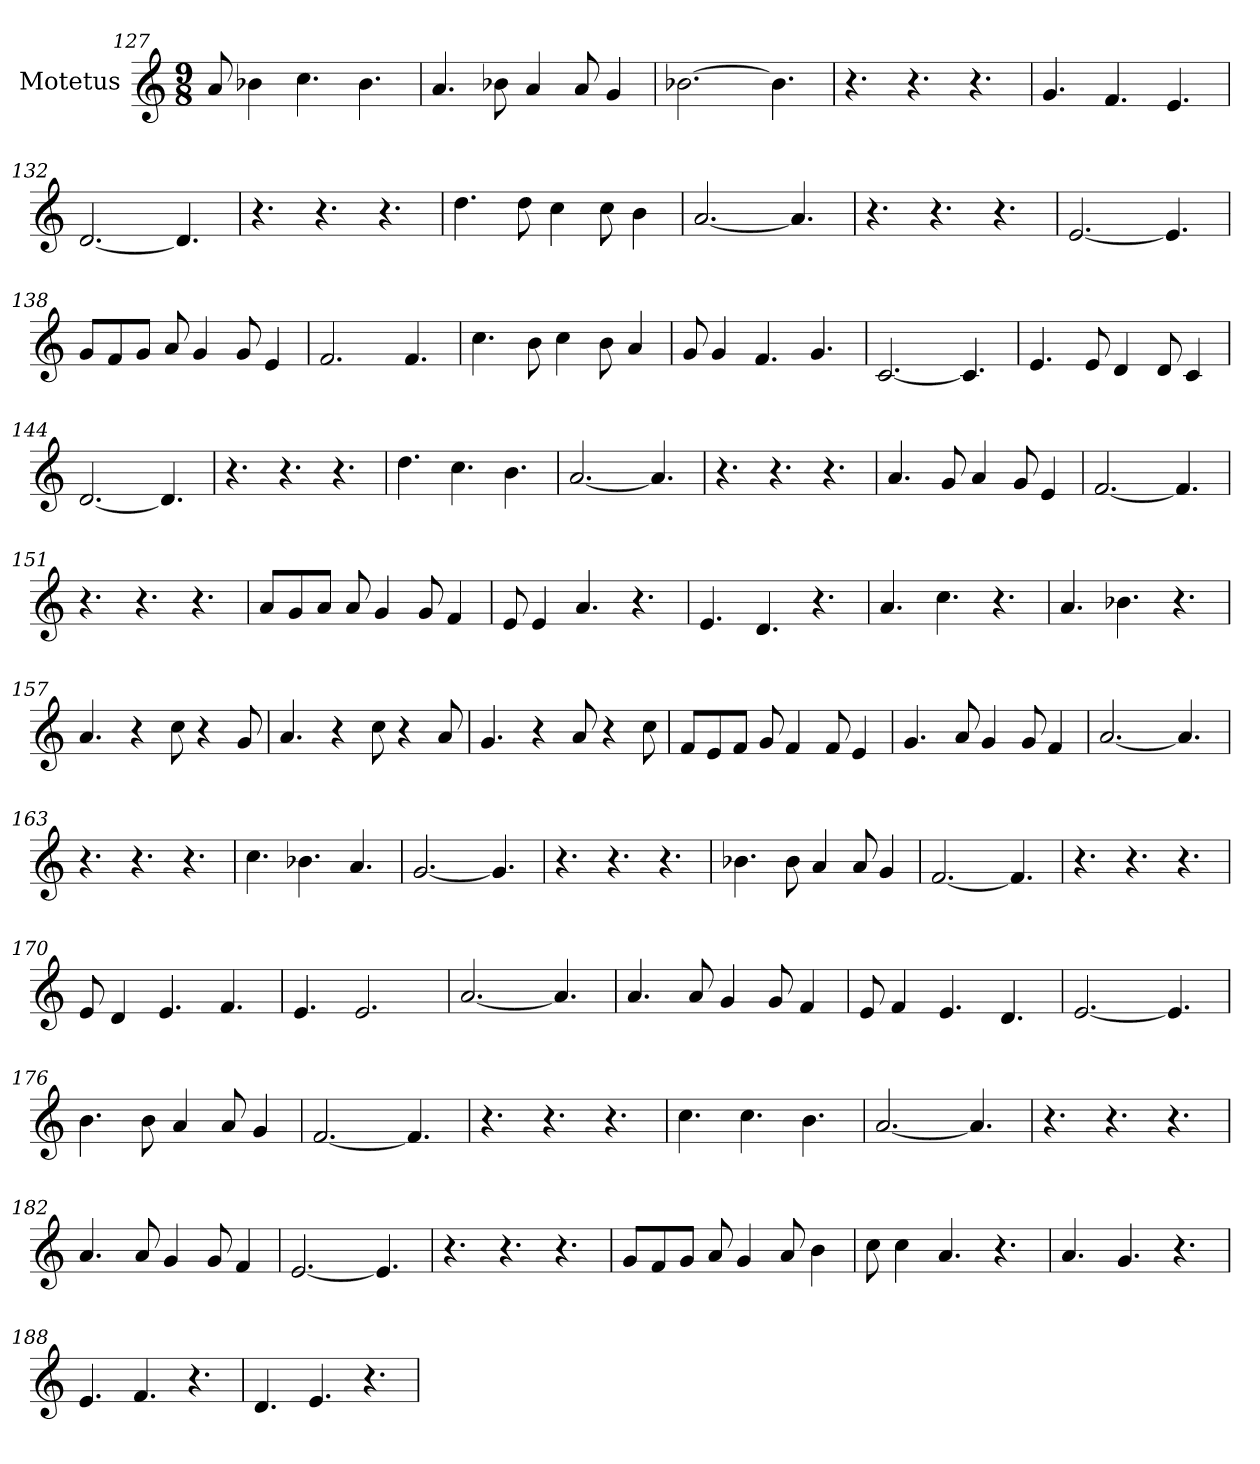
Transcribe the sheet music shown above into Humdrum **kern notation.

**kern
*part1
*staff1
*I"Motetus
*I'M.
*clefG2
*k[]
*M9/8
=127
8a/
4b-X\
4.cc\
4.b-\
!!LO:LB:g=z
=128
4.a/
8b-X\
4a/
8a/
4g/
=129
[2.b-X\
4.b-\]
=130
4.r
4.r
4.r
=131
4.g/
4.f/
4.e/
=132
[2.d/
4.d/]
=133
4.r
4.r
4.r
=134
4.dd\
8dd\
4cc\
8cc\
4b\
=135
[2.a/
4.a/]
!!LO:LB:g=z
=136
4.r
4.r
4.r
=137
[2.e/
4.e/]
=138
8g/L
8f/
8g/J
8a/
4g/
8g/
4e/
=139
2.f/
4.f/
=140
4.cc\
8b\
4cc\
8b\
4a/
!!LO:LB:g=z
=141
8g/
4g/
4.f/
4.g/
=142
[2.c/
4.c/]
=143
4.e/
8e/
4d/
8d/
4c/
=144
[2.d/
4.d/]
=145
4.r
4.r
4.r
=146
4.dd\
4.cc\
4.b\
=147
[2.a/
4.a/]
=148
4.r
4.r
4.r
!!LO:LB:g=z
=149
4.a/
8g/
4a/
8g/
4e/
=150
[2.f/
4.f/]
=151
4.r
4.r
4.r
=152
8a/L
8g/
8a/J
8a/
4g/
8g/
4f/
=153
8e/
4e/
4.a/
4.r
=154
4.e/
4.d/
4.r
=155
4.a/
4.cc\
4.r
!!LO:LB:g=z
=156
4.a/
4.b-X\
4.r
=157
4.a/
4r
8cc\
4r
8g/
=158
4.a/
4r
8cc\
4r
8a/
=159
4.g/
4r
8a/
4r
8cc\
=160
8f/L
8e/
8f/J
8g/
4f/
8f/
4e/
!!LO:LB:g=z
=161
4.g/
8a/
4g/
8g/
4f/
=162
[2.a/
4.a/]
=163
4.r
4.r
4.r
=164
4.cc\
4.b-X\
4.a/
=165
[2.g/
4.g/]
=166
4.r
4.r
4.r
=167
4.b-X\
8b-\
4a/
8a/
4g/
=168
[2.f/
4.f/]
!!LO:PB:g=z
=169
4.r
4.r
4.r
=170
8e/
4d/
4.e/
4.f/
=171
4.e/
2.e/
=172
[2.a/
4.a/]
=173
4.a/
8a/
4g/
8g/
4f/
=174
8e/
4f/
4.e/
4.d/
=175
[2.e/
4.e/]
=176
4.b\
8b\
4a/
8a/
4g/
!!LO:LB:g=z
=177
[2.f/
4.f/]
=178
4.r
4.r
4.r
=179
4.cc\
4.cc\
4.b\
=180
[2.a/
4.a/]
=181
4.r
4.r
4.r
!!LO:LB:g=z
=182
4.a/
8a/
4g/
8g/
4f/
=183
[2.e/
4.e/]
=184
4.r
4.r
4.r
=185
8g/L
8f/
8g/J
8a/
4g/
8a/
4b\
=186
8cc\
4cc\
4.a/
4.r
=187
4.a/
4.g/
4.r
=188
4.e/
4.f/
4.r
!!LO:LB:g=z
=189
4.d/
4.e/
4.r
=
*-
